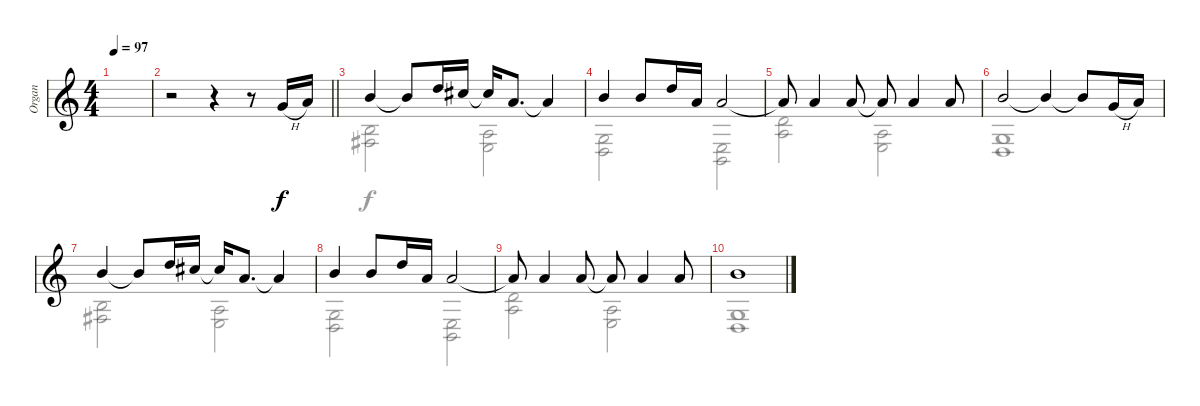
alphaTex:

\track ("Organ" "Organ") {instrument drawbarorgan}
\staff {score}
\tuning (E4 B3 G3 D3 A2 E2) {hide}
\voice
\ts (4 4)
\tempo 97
\clef g2
\ks c
|
\barLineRight lightlight
r.2 r.4 r.8 8.2{h}.16 10.2.16 |
12.2.4 12.2{t}.8 15.2.16 14.2.16 14.2{t}.16 10.2.8{d} 10.2{t}.4 |
12.2.4 12.2.8 15.2.16 10.2.16 10.2.2 |
10.2{t}.8 10.2.4 10.2.8 10.2{t}.8 10.2.4 10.2.8 |
12.2.2 12.2{t}.4 12.2{t}.8 8.2{h}.16 10.2.16 |
12.2.4 12.2{t}.8 15.2.16 14.2.16 14.2{t}.16 10.2.8{d} 10.2{t}.4 |
12.2.4 12.2.8 15.2.16 10.2.16 10.2.2 |
10.2{t}.8 10.2.4 10.2.8 10.2{t}.8 10.2.4 10.2.8 |
12.2.1 |
|
|
|
|
|
\voice
\clef g2
\ottava regular
\simile none
\ks c
|
\barLineRight lightlight
|
(9.4 9.5).2 (7.4 7.5).2 |
(5.4 5.5).2 (2.4 2.5).2 |
(12.4 12.5).2 (7.4 7.5).2 |
(5.4 5.5).1 |
(9.4 9.5).2 (7.4 7.5).2 |
(5.4 5.5).2 (2.4 2.5).2 |
(12.4 12.5).2 (7.4 7.5).2 |
(5.4 5.5).1 |
|
|
|
|
|
